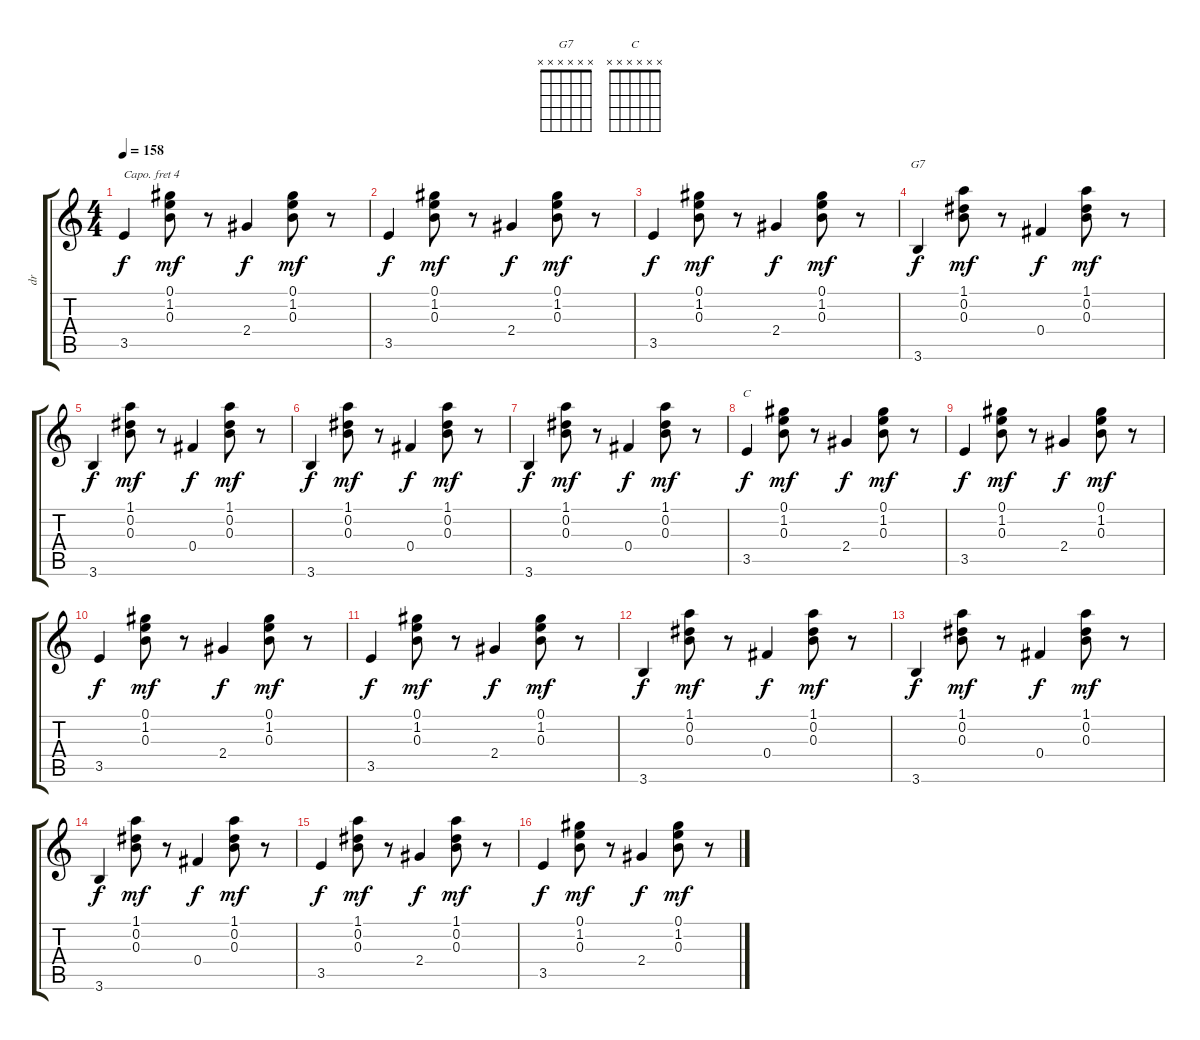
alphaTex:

\track ("dr" "dr") {instrument acousticguitarsteel}
\staff {score tabs}
\capo 4
\tuning (E4 B3 G3 D3 A2 E2) {hide}
\chord ("G7" x x x x x x) {firstfret 0}
\chord ("C" x x x x x x) {firstfret 0}
\ts (4 4)
\tempo 158
\clef g2
\ks c
3.5.4{dy f} (0.1 1.2 0.3).8{dy mf} r.8 2.4.4{dy f} (0.1 1.2 0.3).8{dy mf} r.8 |
3.5.4{dy f} (0.1 1.2 0.3).8{dy mf} r.8 2.4.4{dy f} (0.1 1.2 0.3).8{dy mf} r.8 |
3.5.4{dy f} (0.1 1.2 0.3).8{dy mf} r.8 2.4.4{dy f} (0.1 1.2 0.3).8{dy mf} r.8 |
3.6.4{ch "G7" dy f} (1.1 0.2 0.3).8{dy mf} r.8 0.4.4{dy f} (1.1 0.2 0.3).8{dy mf} r.8 |
3.6.4{dy f} (1.1 0.2 0.3).8{dy mf} r.8 0.4.4{dy f} (1.1 0.2 0.3).8{dy mf} r.8 |
3.6.4{dy f} (1.1 0.2 0.3).8{dy mf} r.8 0.4.4{dy f} (1.1 0.2 0.3).8{dy mf} r.8 |
3.6.4{dy f} (1.1 0.2 0.3).8{dy mf} r.8 0.4.4{dy f} (1.1 0.2 0.3).8{dy mf} r.8 |
3.5.4{ch "C" dy f} (0.1 1.2 0.3).8{dy mf} r.8 2.4.4{dy f} (0.1 1.2 0.3).8{dy mf} r.8 |
3.5.4{dy f} (0.1 1.2 0.3).8{dy mf} r.8 2.4.4{dy f} (0.1 1.2 0.3).8{dy mf} r.8 |
3.5.4{dy f} (0.1 1.2 0.3).8{dy mf} r.8 2.4.4{dy f} (0.1 1.2 0.3).8{dy mf} r.8 |
3.5.4{dy f} (0.1 1.2 0.3).8{dy mf} r.8 2.4.4{dy f} (0.1 1.2 0.3).8{dy mf} r.8 |
3.6.4{dy f} (1.1 0.2 0.3).8{dy mf} r.8 0.4.4{dy f} (1.1 0.2 0.3).8{dy mf} r.8 |
3.6.4{dy f} (1.1 0.2 0.3).8{dy mf} r.8 0.4.4{dy f} (1.1 0.2 0.3).8{dy mf} r.8 |
3.6.4{dy f} (1.1 0.2 0.3).8{dy mf} r.8 0.4.4{dy f} (1.1 0.2 0.3).8{dy mf} r.8 |
3.5.4{dy f} (1.1 0.2 0.3).8{dy mf} r.8 2.4.4{dy f} (1.1 0.2 0.3).8{dy mf} r.8 |
3.5.4{dy f} (0.1 1.2 0.3).8{dy mf} r.8 2.4.4{dy f} (0.1 1.2 0.3).8{dy mf} r.8
